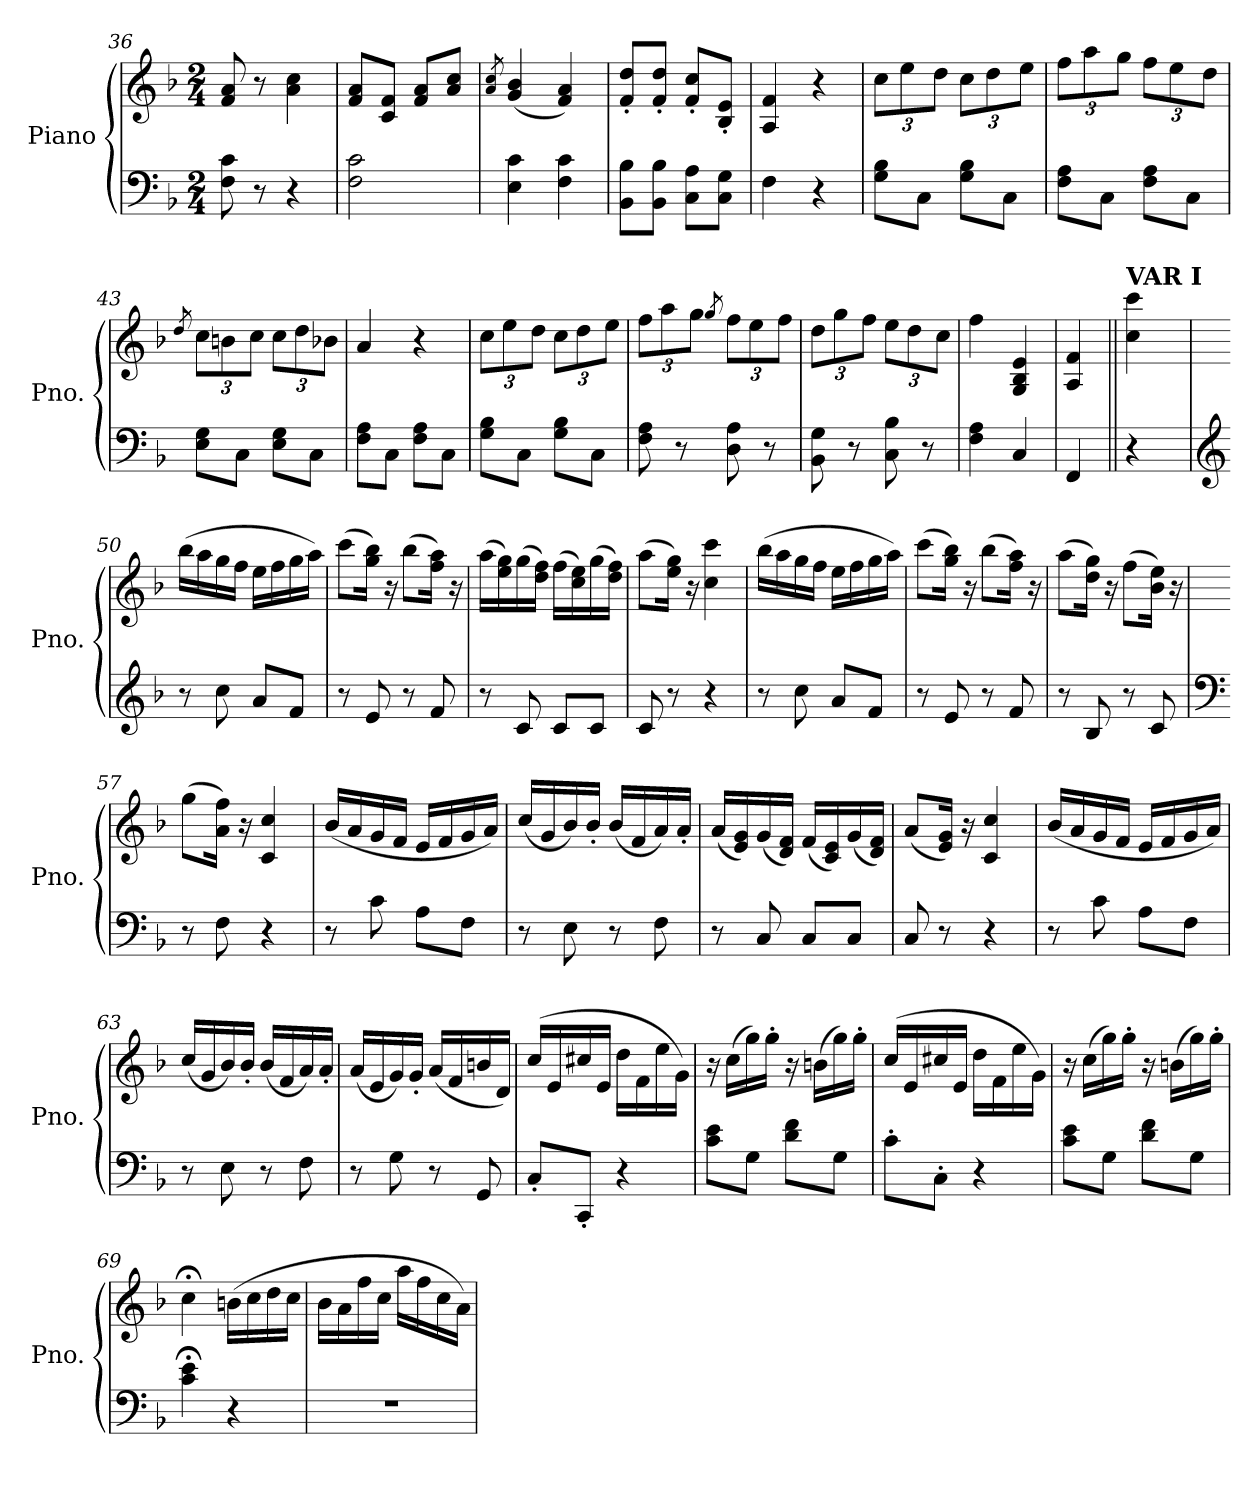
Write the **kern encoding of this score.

**kern	**kern
*part1	*part1
*staff2	*staff1
*I"Piano	*
*I'Pno.	*
!!LO:LB:g=z
*clefF4	*clefG2
*k[b-]	*k[b-]
*F:	*F:
*M2/4	*M2/4
=36	=36
8F\ 8c\	8f/ 8a/
8r	8r
4r	4a\ 4cc\
=37	=37
2F\ 2c\	8f/ 8a/L
.	8c/ 8f/J
.	8f/ 8a/L
.	8a/ 8cc/J
=38	=38
.	8qa/ 8qcc/
4E\ 4c\	(<4g/ 4b-/
4F\ 4c\	4f/ 4a/)
=39	=39
8BB-\ 8B-\L	8f/' 8dd/'L
8BB-\ 8B-\J	8f/' 8dd/'J
8C\ 8A\L	8f/' 8cc/'L
8C\ 8G\J	8B-/' 8e/'J
=40	=40
4F\	4A/ 4f/
4r	4r
=41	=41
*	*Xbrackettup
8G\ 8B-\L	12cc\L
.	12ee\
8C\J	.
.	12dd\J
8G\ 8B-\L	12cc\L
.	12dd\
8C\J	.
.	12ee\J
=42	=42
8F\ 8A\L	12ff\L
.	12aa\
8C\J	.
.	12gg\J
8F\ 8A\L	12ff\L
.	12ee\
8C\J	.
.	12dd\J
=43	=43
.	8qdd/
8E\ 8G\L	12cc\L
.	12bn\
8C\J	.
.	12cc\J
8E\ 8G\L	12cc\L
.	12dd\
8C\J	.
.	12b-X\J
!!LO:PB:g=z
=44	=44
8F\ 8A\L	4a/
8C\J	.
8F\ 8A\L	4r
8C\J	.
=45	=45
8G\ 8B-\L	12cc\L
.	12ee\
8C\J	.
.	12dd\J
8G\ 8B-\L	12cc\L
.	12dd\
8C\J	.
.	12ee\J
=46	=46
8F\ 8A\	12ff\L
.	12aa\
8r	.
.	12gg\J
.	8qgg/
8D\ 8A\	12ff\L
.	12ee\
8r	.
.	12ff\J
=47	=47
8BB-\ 8G\	12dd\L
.	12gg\
8r	.
.	12ff\J
8C\ 8B-\	12ee\L
.	12dd\
8r	.
.	12cc\J
=48	=48
4F\ 4A\	4ff\
4C/	4G/ 4B-/ 4e/
=49	=49
4FF/	4A/ 4f/
=49X1||	=49X1||
!	!LO:TX:a:B:t=VAR I
4r	4cc\ 4ccc\
=50	=50
*clefG2	*
8r	(>16bb-\LL
.	16aa\
8cc\	16gg\
.	16ff\JJ
8a/L	16ee\LL
.	16ff\
8f/J	16gg\
.	16aa\JJ)
!!LO:LB:g=z
=51	=51
8r	(>8ccc\L
8e/	16gg\ 16bb-\Jk)
.	16r
8r	(>8bb-\L
8f/	16ff\ 16aa\Jk)
.	16r
=52	=52
8r	(>16aa\LL
.	16ee\ 16gg\)
8c/	(>16gg\
.	16dd\ 16ff\JJ)
8c/L	(>16ff\LL
.	16cc\ 16ee\)
8c/J	(>16gg\
.	16dd\ 16ff\JJ)
=53	=53
8c/	(>8aa\L
8r	16ee\ 16gg\Jk)
.	16r
4r	4cc\ 4ccc\
=54	=54
8r	(>16bb-\LL
.	16aa\
8cc\	16gg\
.	16ff\JJ
8a/L	16ee\LL
.	16ff\
8f/J	16gg\
.	16aa\JJ)
=55	=55
8r	(>8ccc\L
8e/	16gg\ 16bb-\Jk)
.	16r
8r	(>8bb-\L
8f/	16ff\ 16aa\Jk)
.	16r
=56	=56
8r	(>8aa\L
8B-/	16dd\ 16gg\Jk)
.	16r
8r	(>8ff\L
8c/	16b-\ 16ee\Jk)
.	16r
=57	=57
*clefF4	*
8r	(>8gg\L
8F\	16a\ 16ff\Jk)
.	16r
4r	4c/ 4cc/
!!LO:LB:g=z
=58	=58
8r	(<16b-/LL
.	16a/
8c\	16g/
.	16f/JJ
8A\L	16e/LL
.	16f/
8F\J	16g/
.	16a/JJ)
=59	=59
8r	(<16cc/LL
.	16g/
8E\	16b-/)
.	16b-'/JJ
8r	(<16b-/LL
.	16f/
8F\	16a/)
.	16a'/JJ
=60	=60
8r	(<16a/LL
.	16e/ 16g/)
8C/	(<16g/
.	16d/ 16f/JJ)
8C/L	(<16f/LL
.	16c/ 16e/)
8C/J	(<16g/
.	16d/ 16f/JJ)
=61	=61
8C/	(<8a/L
8r	16e/ 16g/Jk)
.	16r
4r	4c/ 4cc/
=62	=62
8r	(<16b-/LL
.	16a/
8c\	16g/
.	16f/JJ
8A\L	16e/LL
.	16f/
8F\J	16g/
.	16a/JJ)
=63	=63
8r	(<16cc/LL
.	16g/
8E\	16b-/)
.	16b-'/JJ
8r	(<16b-/LL
.	16f/
8F\	16a/)
.	16a'/JJ
!!LO:LB:g=z
=64	=64
8r	(<16a/LL
.	16e/
8G\	16g/)
.	16g'/JJ
8r	(<16a/LL
.	16f/
8GG/	16bn/
.	16d/JJ)
=65	=65
8C'/L	(>16cc/LL
.	16e/
8CC'/J	16cc#X/
.	16e/JJ
4r	16dd\LL
.	16f\
.	16ee\
.	16g\JJ)
=66	=66
8c\ 8e\L	16r
.	(>16cc\LL
8G\J	16gg\)
.	16gg'\JJ
8d\ 8f\L	16r
.	(>16bn\LL
8G\J	16gg\)
.	16gg'\JJ
=67	=67
8c'\L	(>16cc/LL
.	16e/
8C'\J	16cc#X/
.	16e/JJ
4r	16dd\LL
.	16f\
.	16ee\
.	16g\JJ)
=68	=68
8c\ 8e\L	16r
.	(>16cc\LL
8G\J	16gg\)
.	16gg'\JJ
8d\ 8f\L	16r
.	(>16bn\LL
8G\J	16gg\)
.	16gg'\JJ
=69	=69
4c\;< 4e\;<	4cc;<\
4r	(>16bn\LL
.	16cc\
.	16dd\
.	16cc\JJ
!!LO:LB:g=z
=70	=70
2r	16b-\LL
.	16a\
.	16ff\
.	16cc\JJ
.	16aa\LL
.	16ff\
.	16cc\
.	16a\JJ)
=	=
*-	*-
